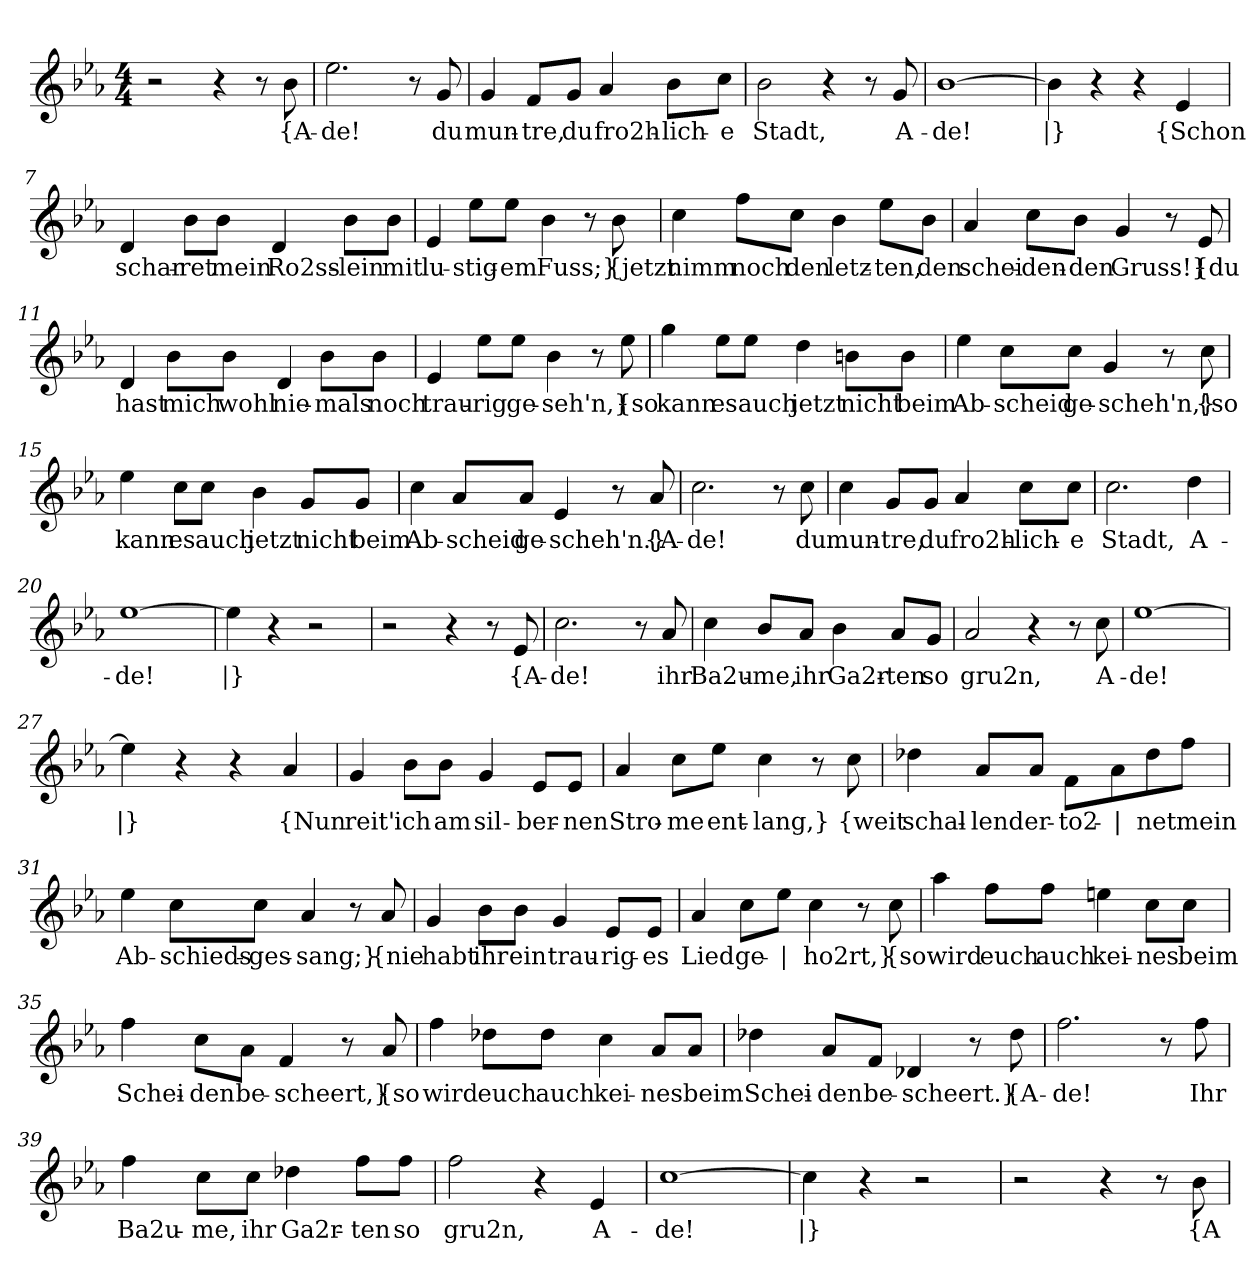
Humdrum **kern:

**kern	**text
*part1	*part1
*staff1	*staff1
*clefG2	*
*k[b-e-a-]	*
*M4/4	*
=1	=1
2r	.
4r	.
8r	.
!	!LO:LY:b
8b-\	{A-
=2	=2
!	!LO:LY:b
2.ee-\	-de!
8r	.
!	!LO:LY:b
8g/	du
=3	=3
!	!LO:LY:b
4g/	mun-
!	!LO:LY:b
8f/L	-tre,
!	!LO:LY:b
8g/J	du
!	!LO:LY:b
4a-/	fro2h-
!	!LO:LY:b
8b-\L	-lich-
!	!LO:LY:b
8cc\J	-e
=4	=4
!	!LO:LY:b
2b-\	Stadt,
4r	.
8r	.
!	!LO:LY:b
8g/	A-
=5	=5
!	!LO:LY:b
[1b-	-de!
=6	=6
!	!LO:LY:b
4b-\]	|}
4r	.
4r	.
!	!LO:LY:b
4e-/	{Schon
!!LO:LB:g=z
=7	=7
!	!LO:LY:b
4d/	schar-
!	!LO:LY:b
8b-\L	-ret
!	!LO:LY:b
8b-\J	mein
!	!LO:LY:b
4d/	Ro2ss-
!	!LO:LY:b
8b-\L	-lein
!	!LO:LY:b
8b-\J	mit
=8	=8
!	!LO:LY:b
4e-/	lu-
!	!LO:LY:b
8ee-\L	-stig-
!	!LO:LY:b
8ee-\J	-em
!	!LO:LY:b
4b-\	Fuss;}
8r	.
!	!LO:LY:b
8b-\	{jetzt
=9	=9
!	!LO:LY:b
4cc\	nimm
!	!LO:LY:b
8ff\L	noch
!	!LO:LY:b
8cc\J	den
!	!LO:LY:b
4b-\	letz-
!	!LO:LY:b
8ee-\L	-ten,
!	!LO:LY:b
8b-\J	den
!!LO:LB:g=z
=10	=10
!	!LO:LY:b
4a-/	schei-
!	!LO:LY:b
8cc\L	-den-
!	!LO:LY:b
8b-\J	-den
!	!LO:LY:b
4g/	Gruss!}
8r	.
!	!LO:LY:b
8e-/	{du
=11	=11
!	!LO:LY:b
4d/	hast
!	!LO:LY:b
8b-\L	mich
!	!LO:LY:b
8b-\J	wohl
!	!LO:LY:b
4d/	nie-
!	!LO:LY:b
8b-\L	-mals
!	!LO:LY:b
8b-\J	noch
=12	=12
!	!LO:LY:b
4e-/	trau-
!	!LO:LY:b
8ee-\L	-rig
!	!LO:LY:b
8ee-\J	ge-
!	!LO:LY:b
4b-\	-seh'n,}
8r	.
!	!LO:LY:b
8ee-\	{so
!!LO:LB:g=z
=13	=13
!	!LO:LY:b
4gg\	kann
!	!LO:LY:b
8ee-\L	es
!	!LO:LY:b
8ee-\J	auch
!	!LO:LY:b
4dd\	jetzt
!	!LO:LY:b
8bn\L	nicht
!	!LO:LY:b
8b\J	beim
=14	=14
!	!LO:LY:b
4ee-\	Ab-
!	!LO:LY:b
8cc\L	-scheid
!	!LO:LY:b
8cc\J	ge-
!	!LO:LY:b
4g/	-scheh'n,}
8r	.
!	!LO:LY:b
8cc\	{so
=15	=15
!	!LO:LY:b
4ee-\	kann
!	!LO:LY:b
8cc\L	es
!	!LO:LY:b
8cc\J	auch
!	!LO:LY:b
4b-\	jetzt
!	!LO:LY:b
8g/L	nicht
!	!LO:LY:b
8g/J	beim
!!LO:LB:g=z
=16	=16
!	!LO:LY:b
4cc\	Ab-
!	!LO:LY:b
8a-/L	-scheid
!	!LO:LY:b
8a-/J	ge-
!	!LO:LY:b
4e-/	-scheh'n.}
8r	.
!	!LO:LY:b
8a-/	{A-
=17	=17
!	!LO:LY:b
2.cc\	-de!
8r	.
!	!LO:LY:b
8cc\	du
=18	=18
!	!LO:LY:b
4cc\	mun-
!	!LO:LY:b
8g/L	-tre,
!	!LO:LY:b
8g/J	du
!	!LO:LY:b
4a-/	fro2h-
!	!LO:LY:b
8cc\L	-lich-
!	!LO:LY:b
8cc\J	-e
=19	=19
!	!LO:LY:b
2.cc\	Stadt,
!	!LO:LY:b
4dd\	A-
=20	=20
!	!LO:LY:b
[1ee-	-de!
=21	=21
!	!LO:LY:b
4ee-\]	|}
4r	.
2r	.
!!LO:LB:g=z
=22	=22
2r	.
4r	.
8r	.
!	!LO:LY:b
8e-/	{A-
=23	=23
!	!LO:LY:b
2.cc\	-de!
8r	.
!	!LO:LY:b
8a-/	ihr
=24	=24
!	!LO:LY:b
4cc\	Ba2u-
!	!LO:LY:b
8b-/L	-me,
!	!LO:LY:b
8a-/J	ihr
!	!LO:LY:b
4b-\	Ga2r-
!	!LO:LY:b
8a-/L	-ten
!	!LO:LY:b
8g/J	so
=25	=25
!	!LO:LY:b
2a-/	gru2n,
4r	.
8r	.
!	!LO:LY:b
8cc\	A-
=26	=26
!	!LO:LY:b
[1ee-	-de!
=27	=27
!	!LO:LY:b
4ee-\]	|}
4r	.
4r	.
!	!LO:LY:b
4a-/	{Nun
!!LO:LB:g=z
=28	=28
!	!LO:LY:b
4g/	reit'
!	!LO:LY:b
8b-\L	ich
!	!LO:LY:b
8b-\J	am
!	!LO:LY:b
4g/	sil-
!	!LO:LY:b
8e-/L	-ber-
!	!LO:LY:b
8e-/J	-nen
=29	=29
!	!LO:LY:b
4a-/	Stro-
!	!LO:LY:b
8cc\L	-me
!	!LO:LY:b
8ee-\J	ent-
!	!LO:LY:b
4cc\	-lang,}
8r	.
!	!LO:LY:b
8cc\	{weit
=30	=30
!	!LO:LY:b
4dd-X\	schal-
!	!LO:LY:b
8a-/L	-lend
!	!LO:LY:b
8a-/J	er-
!	!LO:LY:b
8f\L	-to2-
!	!LO:LY:b
8a-\	|
!	!LO:LY:b
8dd-\	-net
!	!LO:LY:b
8ff\J	mein
!!LO:LB:g=z
=31	=31
!	!LO:LY:b
4ee-\	Ab-
!	!LO:LY:b
8cc\L	-schieds-
!	!LO:LY:b
8cc\J	-ges-
!	!LO:LY:b
4a-/	-sang;}
8r	.
!	!LO:LY:b
8a-/	{nie
=32	=32
!	!LO:LY:b
4g/	habt
!	!LO:LY:b
8b-\L	ihr
!	!LO:LY:b
8b-\J	ein
!	!LO:LY:b
4g/	trau-
!	!LO:LY:b
8e-/L	-rig-
!	!LO:LY:b
8e-/J	-es
=33	=33
!	!LO:LY:b
4a-/	Lied
!	!LO:LY:b
8cc\L	ge-
!	!LO:LY:b
8ee-\J	|
!	!LO:LY:b
4cc\	-ho2rt,}
8r	.
!	!LO:LY:b
8cc\	{so
!!LO:LB:g=z
=34	=34
!	!LO:LY:b
4aa-\	wird
!	!LO:LY:b
8ff\L	euch
!	!LO:LY:b
8ff\J	auch
!	!LO:LY:b
4een\	kei-
!	!LO:LY:b
8cc\L	-nes
!	!LO:LY:b
8cc\J	beim
=35	=35
!	!LO:LY:b
4ff\	Schei-
!	!LO:LY:b
8cc\L	-den
!	!LO:LY:b
8a-\J	be-
!	!LO:LY:b
4f/	-scheert,}
8r	.
!	!LO:LY:b
8a-/	{so
=36	=36
!	!LO:LY:b
4ff\	wird
!	!LO:LY:b
8dd-X\L	euch
!	!LO:LY:b
8dd-\J	auch
!	!LO:LY:b
4cc\	kei-
!	!LO:LY:b
8a-/L	-nes
!	!LO:LY:b
8a-/J	beim
!!LO:LB:g=z
=37	=37
!	!LO:LY:b
4dd-X\	Schei-
!	!LO:LY:b
8a-/L	-den
!	!LO:LY:b
8f/J	be-
!	!LO:LY:b
4d-X/	-scheert.}
8r	.
!	!LO:LY:b
8dd-\	{A-
=38	=38
!	!LO:LY:b
2.ff\	-de!
8r	.
!	!LO:LY:b
8ff\	Ihr
=39	=39
!	!LO:LY:b
4ff\	Ba2u-
!	!LO:LY:b
8cc\L	-me,
!	!LO:LY:b
8cc\J	ihr
!	!LO:LY:b
4dd-X\	Ga2r-
!	!LO:LY:b
8ff\L	-ten
!	!LO:LY:b
8ff\J	so
=40	=40
!	!LO:LY:b
2ff\	gru2n,
4r	.
!	!LO:LY:b
4e-/	A-
=41	=41
!	!LO:LY:b
[1cc	-de!
=42	=42
!	!LO:LY:b
4cc\]	|}
4r	.
2r	.
!!LO:PB:g=z
=43	=43
2r	.
4r	.
8r	.
!	!LO:LY:b
8b-\	{A-
=	=
*-	*-
